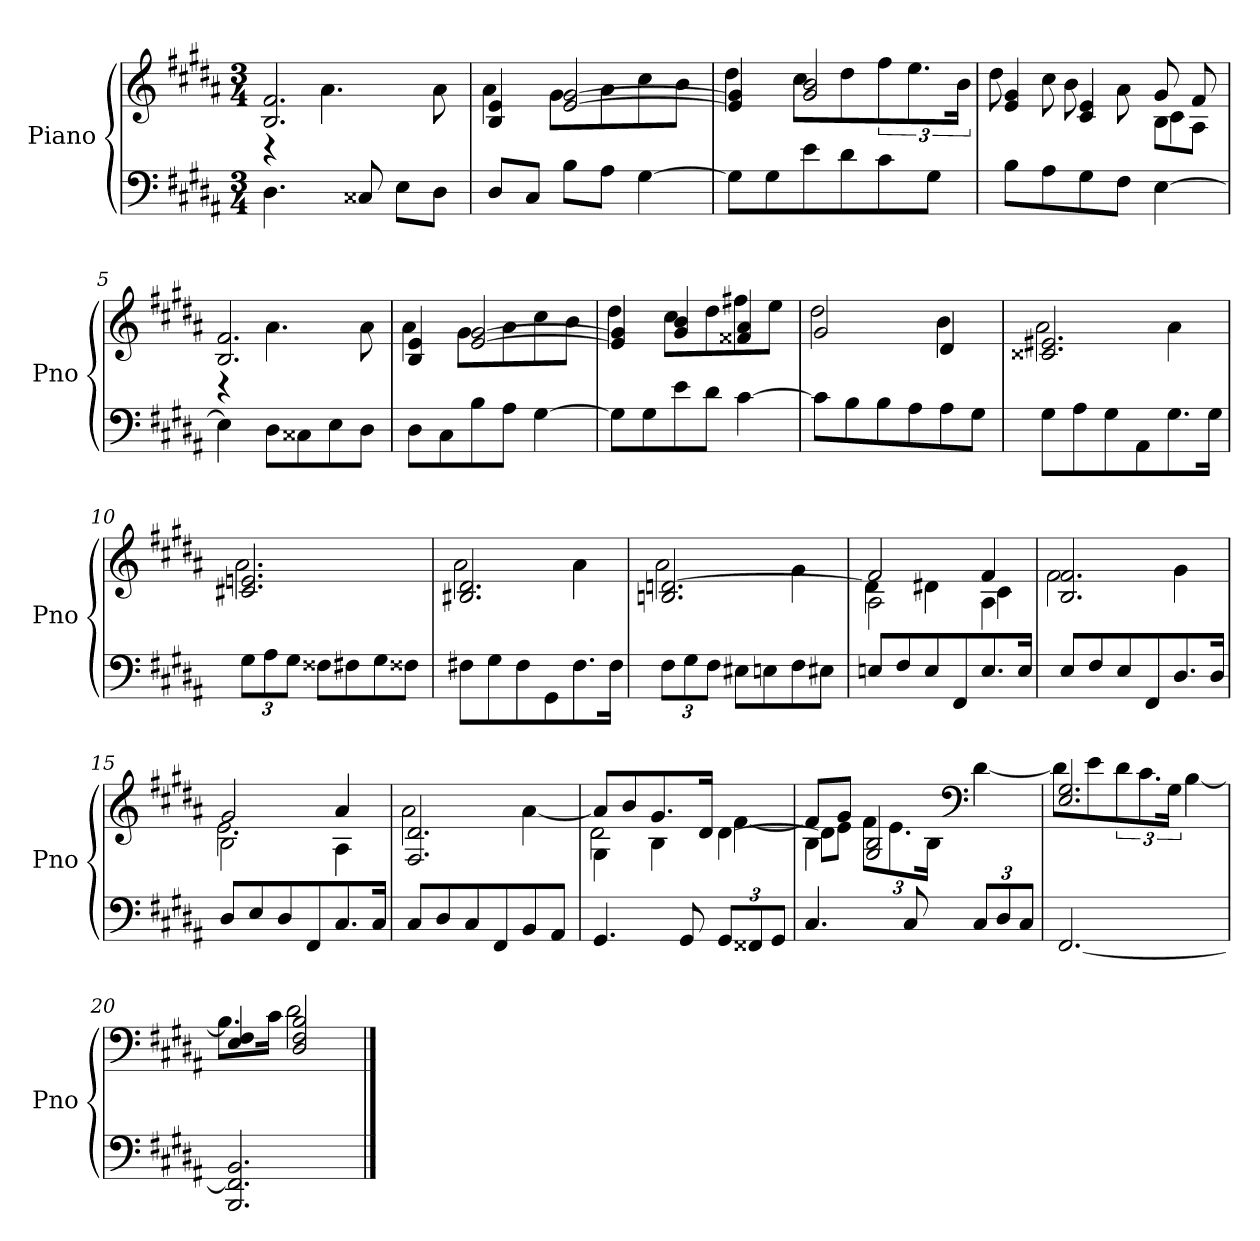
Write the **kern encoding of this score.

**kern	**kern
*part1	*part1
*staff2	*staff1
*I"Piano	*
*I'Pno	*
*clefF4	*clefG2
*k[f#c#g#d#a#]	*k[f#c#g#d#a#]
*B:	*B:
*M3/4	*M3/4
=1	=1
*	*^
4.D#	2.B 2.f#	4r
.	.	4.a#
8C##X	.	.
8EL	.	.
8D#J	.	8a#
=2	=2	=2
8D#L	4B 4e	4a#
8C#J	.	.
8BL	[2e [2g#	8g#L
8A#J	.	8a#
[4G#	.	8cc#
.	.	8bJ
=3	=3	=3
8G#L]	4e] 4g#]	4dd#
8G#	.	.
8e	2g# 2b	8cc#L
8d#	.	8dd#
8c#	.	12ff#
.	.	12.ee
8G#J	.	.
.	.	24bJk
=4	=4	=4
*	*	*^
8BL	4e 4g#	8dd#	2ryy
8A#	.	8cc#	.
8G#	4c# 4e	8b	.
8F#J	.	8a#	.
[4E	8B\L	4c#	8g#
.	8A#J	.	8f#
*	*	*v	*v
=5	=5	=5
4E]	2.B 2.f#	4r
8D#L	.	4.a#
8C##X	.	.
8E	.	.
8D#J	.	8a#
=6	=6	=6
8D#L	4B 4e	4a#
8C#	.	.
8B	[2e [2g#	8g#L
8A#J	.	8a#
[4G#	.	8cc#
.	.	8bJ
=7	=7	=7
8G#L]	4e] 4g#]	4dd#
8G#	.	.
8e	4g# 4b	8cc#L
8d#J	.	8dd#
[4c#	4f##X 4a#	8ff#X
.	.	8eeJ
=8	=8	=8
8c#L]	2g#	2dd#
8B	.	.
8B	.	.
8A#	.	.
8A#	4d#	4b
8G#J	.	.
=9	=9	=9
8G#L	2.c##X 2.e#X	2a#
8A#	.	.
8G#	.	.
8AA#	.	.
8.G#	.	4a#
16G#Jk	.	.
=10	=10	=10
12G#L	2.c#X 2.en	2.a#
12A#	.	.
12G#J	.	.
8F##XL	.	.
8F#X	.	.
8G#	.	.
8F##XJ	.	.
=11	=11	=11
8F#X\L	2.B#X 2.d#	2a#
8G#	.	.
8F#	.	.
8GG#	.	.
8.F#	.	4a#
16F#Jk	.	.
=12	=12	=12
12F#L	2.Bn [2.dn	2a#
12G#	.	.
12F#J	.	.
8E#XL	.	.
8En	.	.
8F#	.	4g#
8E#XJ	.	.
=13	=13	=13
*	*	*^
8EnL	2A#\	4d]	2f#
8F#	.	.	.
8E	.	4d#X	.
8FF#	.	.	.
8.E	4A#\	4c#	4f#
16EJk	.	.	.
*	*	*v	*v
=14	=14	=14
8EL	2.B 2.f#	2f#
8F#	.	.
8E	.	.
8FF#	.	.
8.D#	.	4g#
16D#Jk	.	.
=15	=15	=15
*	*	*^
8D#L	2B\	2.e	2g#
8E	.	.	.
8D#	.	.	.
8FF#	.	.	.
8.C#	4A#\	.	4a#
16C#Jk	.	.	.
*	*	*v	*v
=16	=16	=16
8C#L	2.F# 2.d#	2a#
8D#	.	.
8C#	.	.
8FF#	.	.
8BB	.	[4a#
8AA#J	.	.
=17	=17	=17
*	*	*^
4.GG#	4G#\	2d#	8a#L]
.	.	.	8b
.	4B\	.	8.g#
8GG#	.	.	.
.	.	.	16d#Jk
12GG#L	[4d#\	[4f#	4ryy
12FF##X	.	.	.
12GG#J	.	.	.
=18	=18	=18	=18
4.C#	4B\	8d#L]	8f#L]
.	.	8eJ	8g#J
.	2G# 2B	12f#L	2ryy
.	.	12.e	.
8C#	.	.	.
.	.	24BJk	.
*	*clefF4	*	*
12C#L	.	[4d#	.
12D#	.	.	.
12C#J	.	.	.
*	*	*v	*v
=19	=19	=19
[2.FF#	2.E 2.G#	8d#L]
.	.	8e
.	.	12d#
.	.	12.c#
.	.	24G#Jk
.	.	[4B
=20	=20	=20
2.BBB 2.FF#] 2.BB	4E 4F#	8.BL]
.	.	16c#Jk
.	2D# 2F# 2B	2d#
*	*v	*v
==	==
*-	*-
